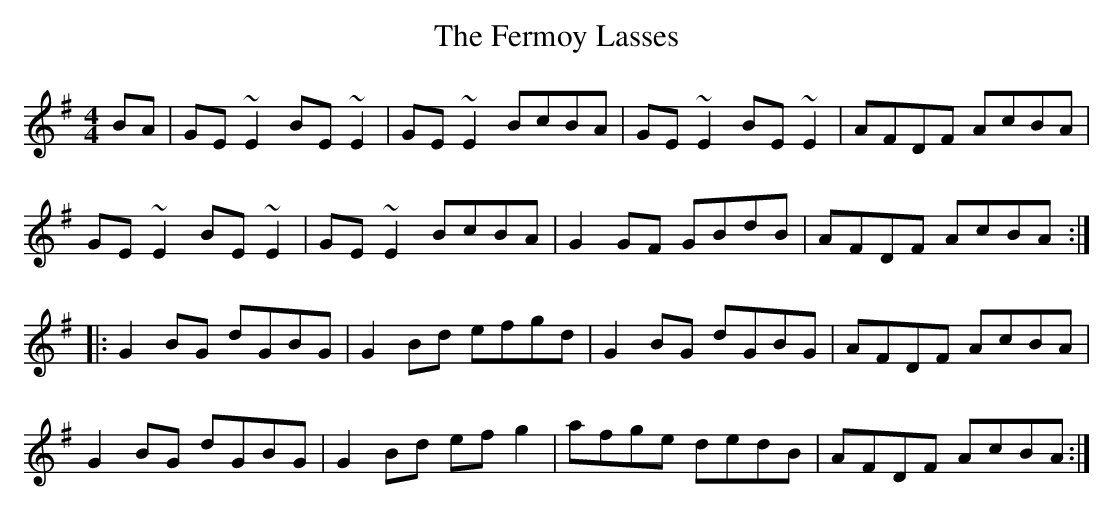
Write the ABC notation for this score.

X:1
T:The Fermoy Lasses
M:4/4
L:1/8
K:G
BA|GE~E2 BE~E2|GE~E2 BcBA|GE~E2 BE~E2|AFDF AcBA|
GE~E2 BE~E2|GE~E2 BcBA|G2GF GBdB|AFDF AcBA::
G2BG dGBG|G2Bd efgd|G2BG dGBG|AFDF AcBA|
G2BG dGBG|G2Bd efg2|afge dedB|AFDF AcBA:|
